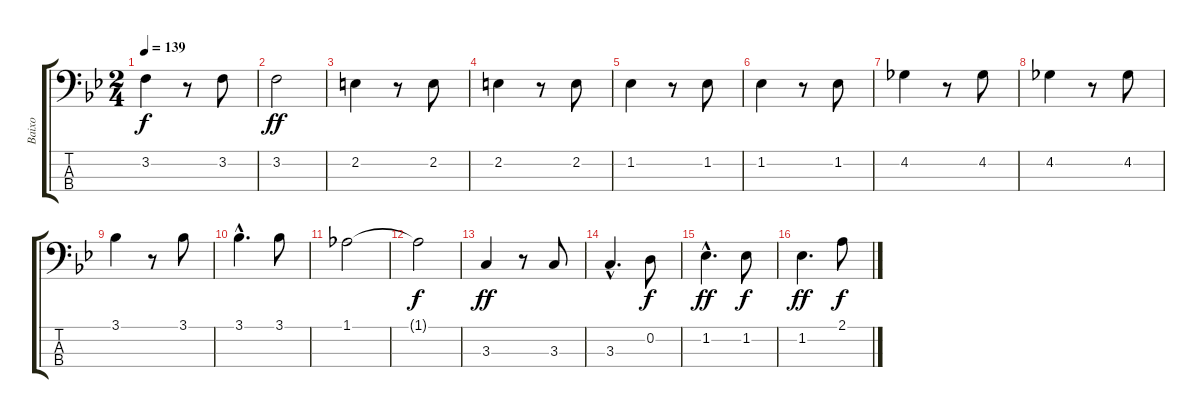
\track ("Baixo" "Baixo") {instrument electricbassfinger}
\staff {score tabs}
\tuning (G2 D2 A1 E1) {hide}
\ts (2 4)
\tempo 139
\clef f4
\ks bb
3.2.4{dy f} r.8 3.2.8 |
3.2.2{dy ff} |
2.2.4 r.8 2.2.8 |
2.2.4 r.8 2.2.8 |
1.2.4 r.8 1.2.8 |
1.2.4 r.8 1.2.8 |
4.2.4 r.8 4.2.8 |
4.2.4 r.8 4.2.8 |
3.1.4 r.8 3.1.8 |
3.1{hac}.4{d} 3.1.8 |
1.1.2 |
1.1{t}.2{dy f} |
3.3.4{dy ff} r.8 3.3.8 |
3.3{hac}.4{d} 0.2.8{dy f} |
1.2{hac}.4{d dy ff} 1.2.8{dy f} |
1.2.4{d dy ff} 2.1.8{dy f}
